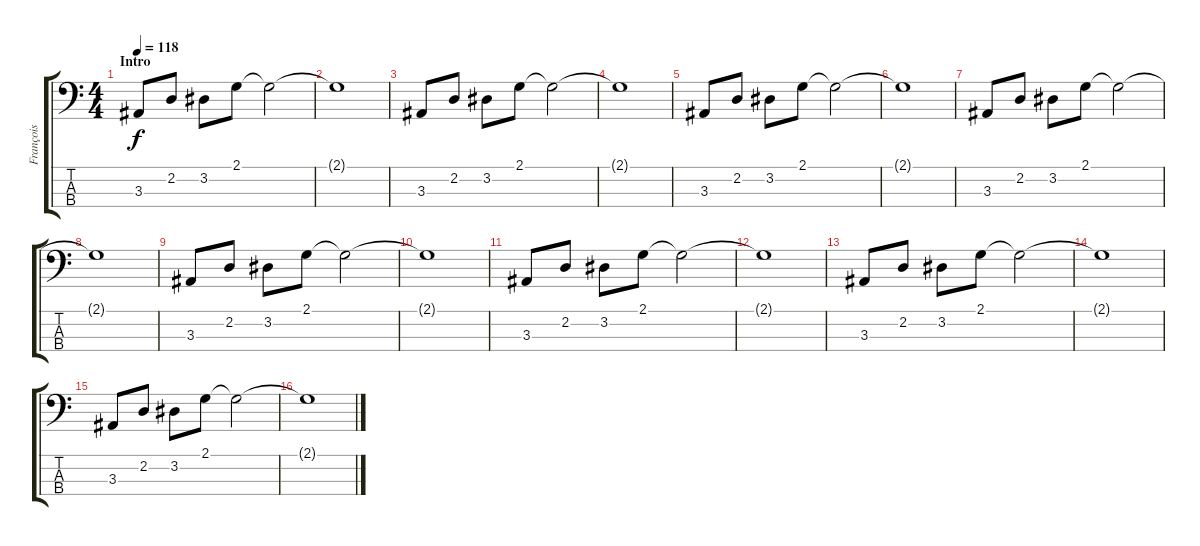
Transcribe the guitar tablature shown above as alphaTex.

\track ("François" "François") {instrument electricbassfinger}
\staff {score tabs}
\tuning (F2 C2 G1 D1) {hide}
\ts (4 4)
\section ("" "Intro")
\tempo 118
\clef f4
\ks c
3.3.8{dy f instrument electricbassfinger} 2.2.8 3.2.8 2.1.8 2.1{t}.2 |
2.1{t}.1 |
3.3.8 2.2.8 3.2.8 2.1.8 2.1{t}.2 |
2.1{t}.1 |
3.3.8 2.2.8 3.2.8 2.1.8 2.1{t}.2 |
2.1{t}.1 |
3.3.8 2.2.8 3.2.8 2.1.8 2.1{t}.2 |
2.1{t}.1 |
3.3.8 2.2.8 3.2.8 2.1.8 2.1{t}.2 |
2.1{t}.1 |
3.3.8 2.2.8 3.2.8 2.1.8 2.1{t}.2 |
2.1{t}.1 |
3.3.8 2.2.8 3.2.8 2.1.8 2.1{t}.2 |
2.1{t}.1 |
3.3.8 2.2.8 3.2.8 2.1.8 2.1{t}.2 |
2.1{t}.1
